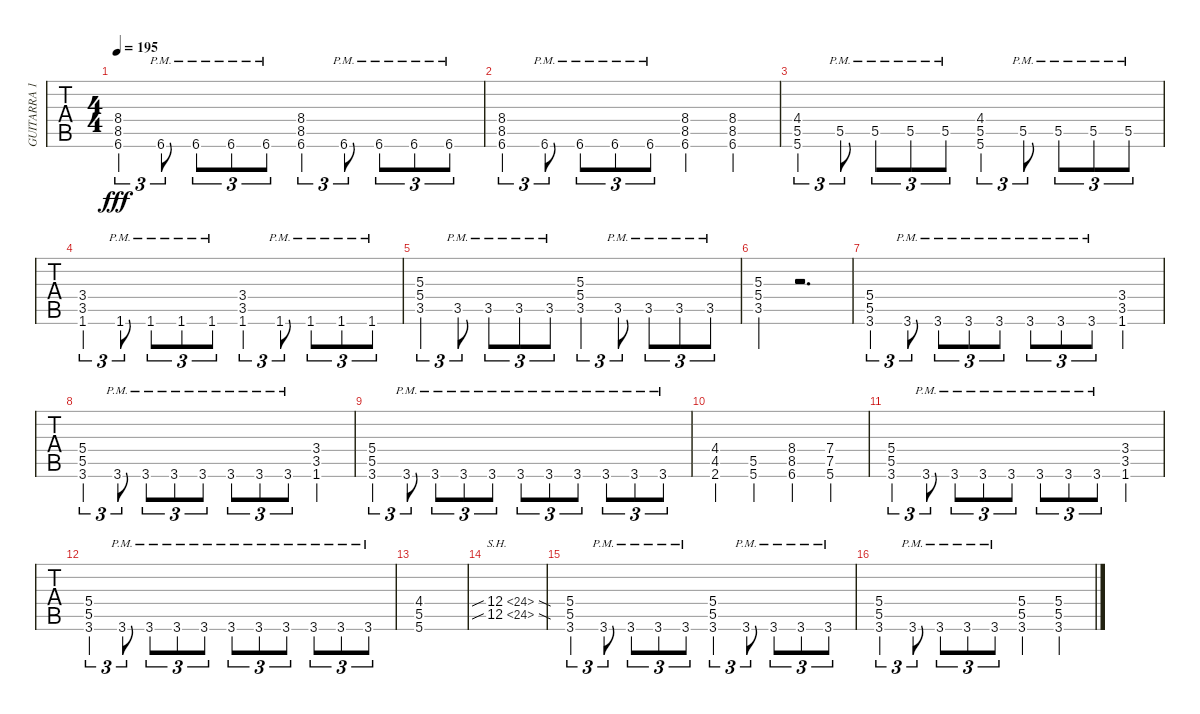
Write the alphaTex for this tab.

\track ("GUITARRA 1" "GUITARRA 1") {instrument overdrivenguitar}
\staff {tabs}
\tuning (Eb4 Bb3 Gb3 Db3 Ab2 Eb2) {hide}
\ts (4 4)
\tempo 195
\clef g2
\ks c
(8.4 8.5 6.6).4{tu (3 2) dy fff} 6.6{pm}.8{tu (3 2)} 6.6{pm}.8{tu (3 2)} 6.6{pm}.8{tu (3 2)} 6.6{pm}.8{tu (3 2)} (8.4 8.5 6.6).4{tu (3 2)} 6.6{pm}.8{tu (3 2)} 6.6{pm}.8{tu (3 2)} 6.6{pm}.8{tu (3 2)} 6.6{pm}.8{tu (3 2)} |
(8.4 8.5 6.6).4{tu (3 2)} 6.6{pm}.8{tu (3 2)} 6.6{pm}.8{tu (3 2)} 6.6{pm}.8{tu (3 2)} 6.6{pm}.8{tu (3 2)} (8.4 8.5 6.6).4 (8.4 8.5 6.6).4 |
(4.4 5.5 5.6).4{tu (3 2)} 5.5{pm}.8{tu (3 2)} 5.5{pm}.8{tu (3 2)} 5.5{pm}.8{tu (3 2)} 5.5{pm}.8{tu (3 2)} (4.4 5.5 5.6).4{tu (3 2)} 5.5{pm}.8{tu (3 2)} 5.5{pm}.8{tu (3 2)} 5.5{pm}.8{tu (3 2)} 5.5{pm}.8{tu (3 2)} |
(3.4 3.5 1.6).4{tu (3 2)} 1.6{pm}.8{tu (3 2)} 1.6{pm}.8{tu (3 2)} 1.6{pm}.8{tu (3 2)} 1.6{pm}.8{tu (3 2)} (3.4 3.5 1.6).4{tu (3 2)} 1.6{pm}.8{tu (3 2)} 1.6{pm}.8{tu (3 2)} 1.6{pm}.8{tu (3 2)} 1.6{pm}.8{tu (3 2)} |
(5.3 5.4 3.5).4{tu (3 2)} 3.5{pm}.8{tu (3 2)} 3.5{pm}.8{tu (3 2)} 3.5{pm}.8{tu (3 2)} 3.5{pm}.8{tu (3 2)} (5.3 5.4 3.5).4{tu (3 2)} 3.5{pm}.8{tu (3 2)} 3.5{pm}.8{tu (3 2)} 3.5{pm}.8{tu (3 2)} 3.5{pm}.8{tu (3 2)} |
(5.3 5.4 3.5).4 r.2{d} |
(5.4 5.5 3.6).4{tu (3 2)} 3.6{pm}.8{tu (3 2)} 3.6{pm}.8{tu (3 2)} 3.6{pm}.8{tu (3 2)} 3.6{pm}.8{tu (3 2)} 3.6{pm}.8{tu (3 2)} 3.6{pm}.8{tu (3 2)} 3.6{pm}.8{tu (3 2)} (3.4 3.5 1.6).4 |
(5.4 5.5 3.6).4{tu (3 2)} 3.6{pm}.8{tu (3 2)} 3.6{pm}.8{tu (3 2)} 3.6{pm}.8{tu (3 2)} 3.6{pm}.8{tu (3 2)} 3.6{pm}.8{tu (3 2)} 3.6{pm}.8{tu (3 2)} 3.6{pm}.8{tu (3 2)} (3.4 3.5 1.6).4 |
(5.4 5.5 3.6).4{tu (3 2)} 3.6{pm}.8{tu (3 2)} 3.6{pm}.8{tu (3 2)} 3.6{pm}.8{tu (3 2)} 3.6{pm}.8{tu (3 2)} 3.6{pm}.8{tu (3 2)} 3.6{pm}.8{tu (3 2)} 3.6{pm}.8{tu (3 2)} 3.6{pm}.8{tu (3 2)} 3.6{pm}.8{tu (3 2)} 3.6{pm}.8{tu (3 2)} |
(4.4 4.5 2.6).4 (5.5 5.6).4 (8.4 8.5 6.6).4 (7.4 7.5 5.6).4 |
(5.4 5.5 3.6).4{tu (3 2)} 3.6{pm}.8{tu (3 2)} 3.6{pm}.8{tu (3 2)} 3.6{pm}.8{tu (3 2)} 3.6{pm}.8{tu (3 2)} 3.6{pm}.8{tu (3 2)} 3.6{pm}.8{tu (3 2)} 3.6{pm}.8{tu (3 2)} (3.4 3.5 1.6).4 |
(5.4 5.5 3.6).4{tu (3 2)} 3.6{pm}.8{tu (3 2)} 3.6{pm}.8{tu (3 2)} 3.6{pm}.8{tu (3 2)} 3.6{pm}.8{tu (3 2)} 3.6{pm}.8{tu (3 2)} 3.6{pm}.8{tu (3 2)} 3.6{pm}.8{tu (3 2)} 3.6{pm}.8{tu (3 2)} 3.6{pm}.8{tu (3 2)} 3.6{pm}.8{tu (3 2)} |
(4.4 5.5 5.6).1 |
(12.4{sh 12 sib sod} 12.5{sh 12 sib sod}).1 |
(5.4 5.5 3.6).4{tu (3 2)} 3.6{pm}.8{tu (3 2)} 3.6{pm}.8{tu (3 2)} 3.6{pm}.8{tu (3 2)} 3.6{pm}.8{tu (3 2)} (5.4 5.5 3.6).4{tu (3 2)} 3.6{pm}.8{tu (3 2)} 3.6{pm}.8{tu (3 2)} 3.6{pm}.8{tu (3 2)} 3.6{pm}.8{tu (3 2)} |
(5.4 5.5 3.6).4{tu (3 2)} 3.6{pm}.8{tu (3 2)} 3.6{pm}.8{tu (3 2)} 3.6{pm}.8{tu (3 2)} 3.6{pm}.8{tu (3 2)} (5.4 5.5 3.6).4 (5.4 5.5 3.6).4
